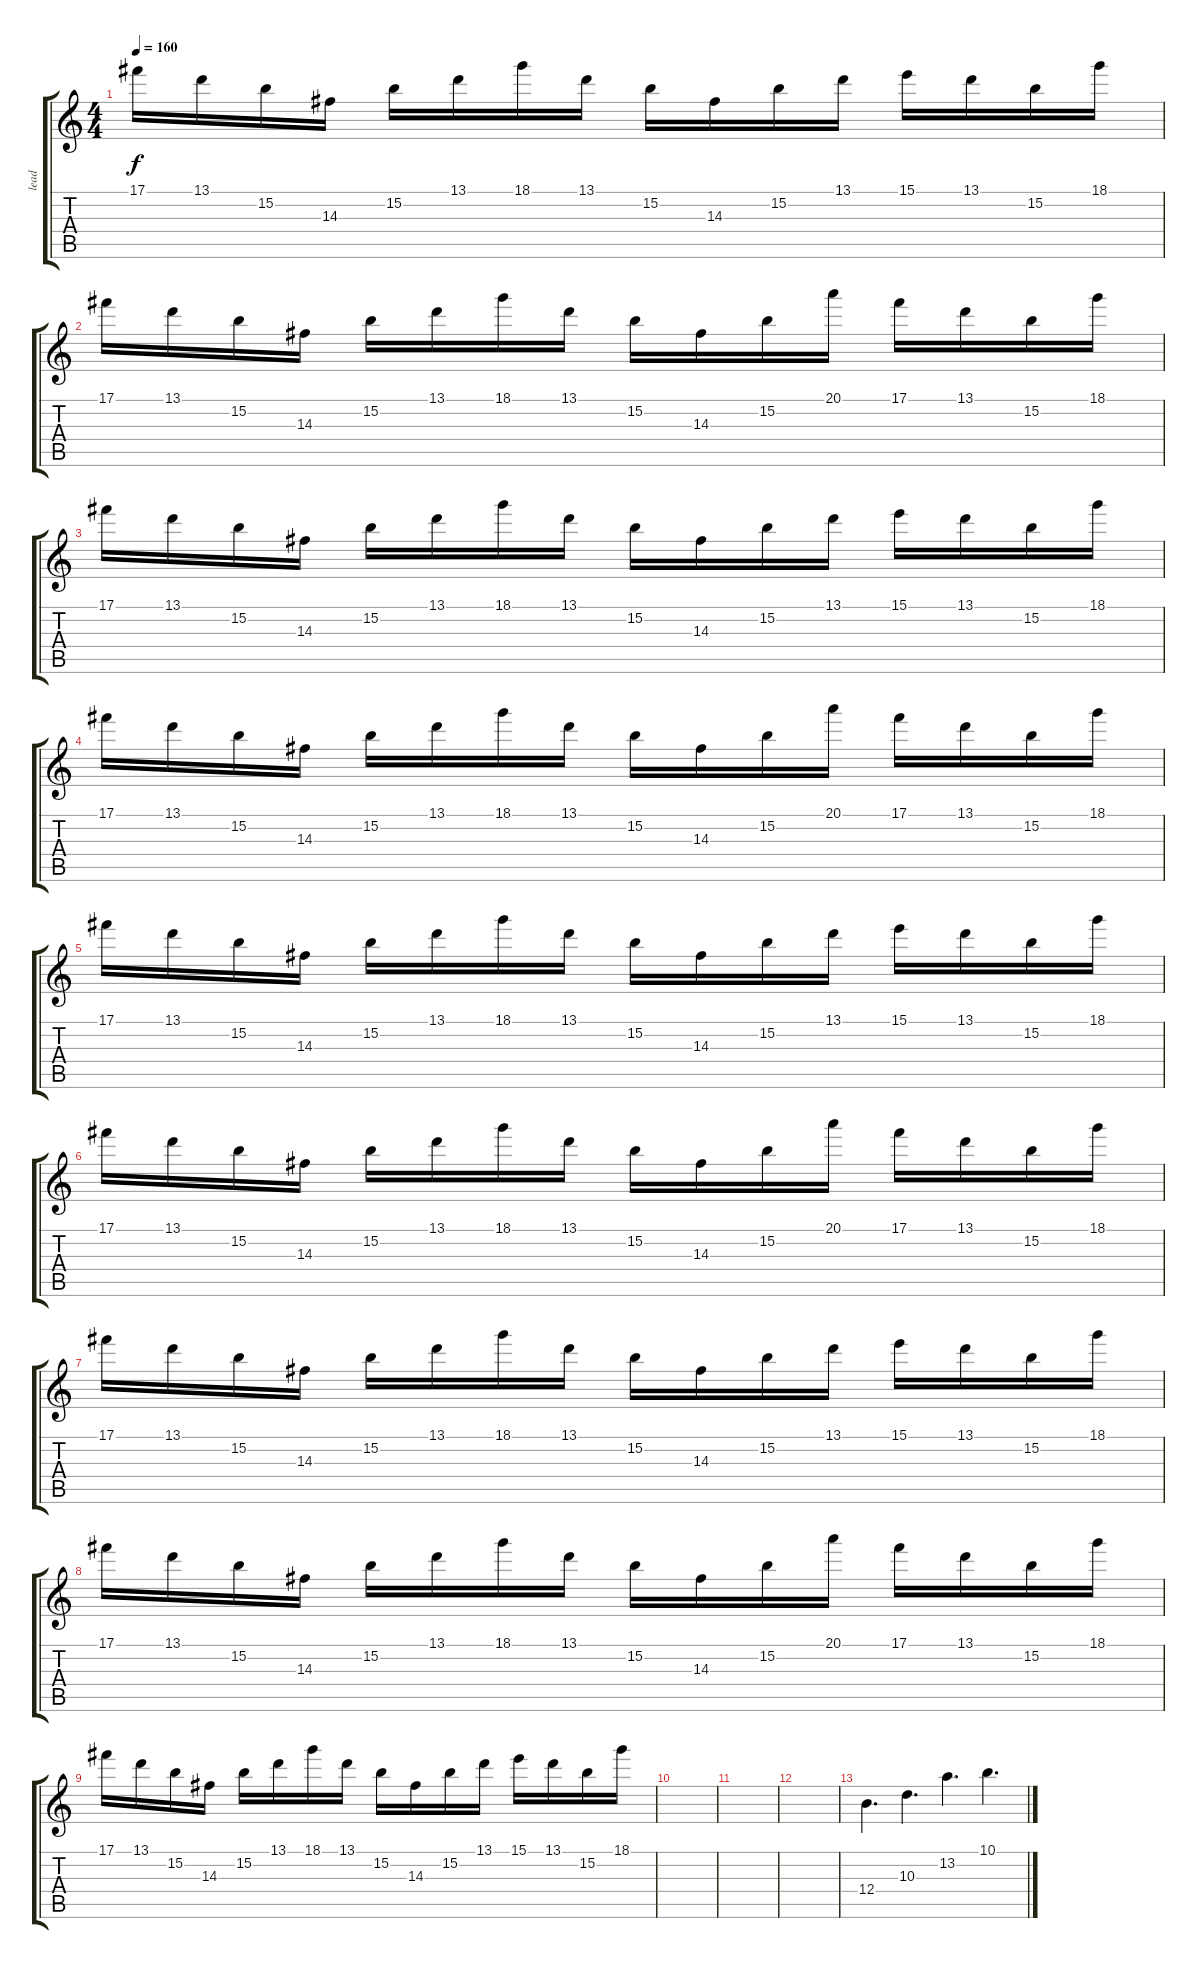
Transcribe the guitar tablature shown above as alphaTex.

\track ("lead" "lead") {instrument overdrivenguitar}
\staff {score tabs}
\tuning (Db4 Ab3 E3 B2 Gb2 B1) {hide}
\ts (4 4)
\tempo 160
\clef g2
\ks c
17.1.16{dy f} 13.1.16 15.2.16 14.3.16 15.2.16 13.1.16 18.1.16 13.1.16 15.2.16 14.3.16 15.2.16 13.1.16 15.1.16 13.1.16 15.2.16 18.1.16 |
17.1.16 13.1.16 15.2.16 14.3.16 15.2.16 13.1.16 18.1.16 13.1.16 15.2.16 14.3.16 15.2.16 20.1.16 17.1.16 13.1.16 15.2.16 18.1.16 |
17.1.16 13.1.16 15.2.16 14.3.16 15.2.16 13.1.16 18.1.16 13.1.16 15.2.16 14.3.16 15.2.16 13.1.16 15.1.16 13.1.16 15.2.16 18.1.16 |
17.1.16 13.1.16 15.2.16 14.3.16 15.2.16 13.1.16 18.1.16 13.1.16 15.2.16 14.3.16 15.2.16 20.1.16 17.1.16 13.1.16 15.2.16 18.1.16 |
17.1.16 13.1.16 15.2.16 14.3.16 15.2.16 13.1.16 18.1.16 13.1.16 15.2.16 14.3.16 15.2.16 13.1.16 15.1.16 13.1.16 15.2.16 18.1.16 |
17.1.16 13.1.16 15.2.16 14.3.16 15.2.16 13.1.16 18.1.16 13.1.16 15.2.16 14.3.16 15.2.16 20.1.16 17.1.16 13.1.16 15.2.16 18.1.16 |
17.1.16 13.1.16 15.2.16 14.3.16 15.2.16 13.1.16 18.1.16 13.1.16 15.2.16 14.3.16 15.2.16 13.1.16 15.1.16 13.1.16 15.2.16 18.1.16 |
17.1.16 13.1.16 15.2.16 14.3.16 15.2.16 13.1.16 18.1.16 13.1.16 15.2.16 14.3.16 15.2.16 20.1.16 17.1.16 13.1.16 15.2.16 18.1.16 |
17.1.16 13.1.16 15.2.16 14.3.16 15.2.16 13.1.16 18.1.16 13.1.16 15.2.16 14.3.16 15.2.16 13.1.16 15.1.16 13.1.16 15.2.16 18.1.16 |
|
|
|
12.4.4{d} 10.3.4{d} 13.2.4{d} 10.1.4{d}
